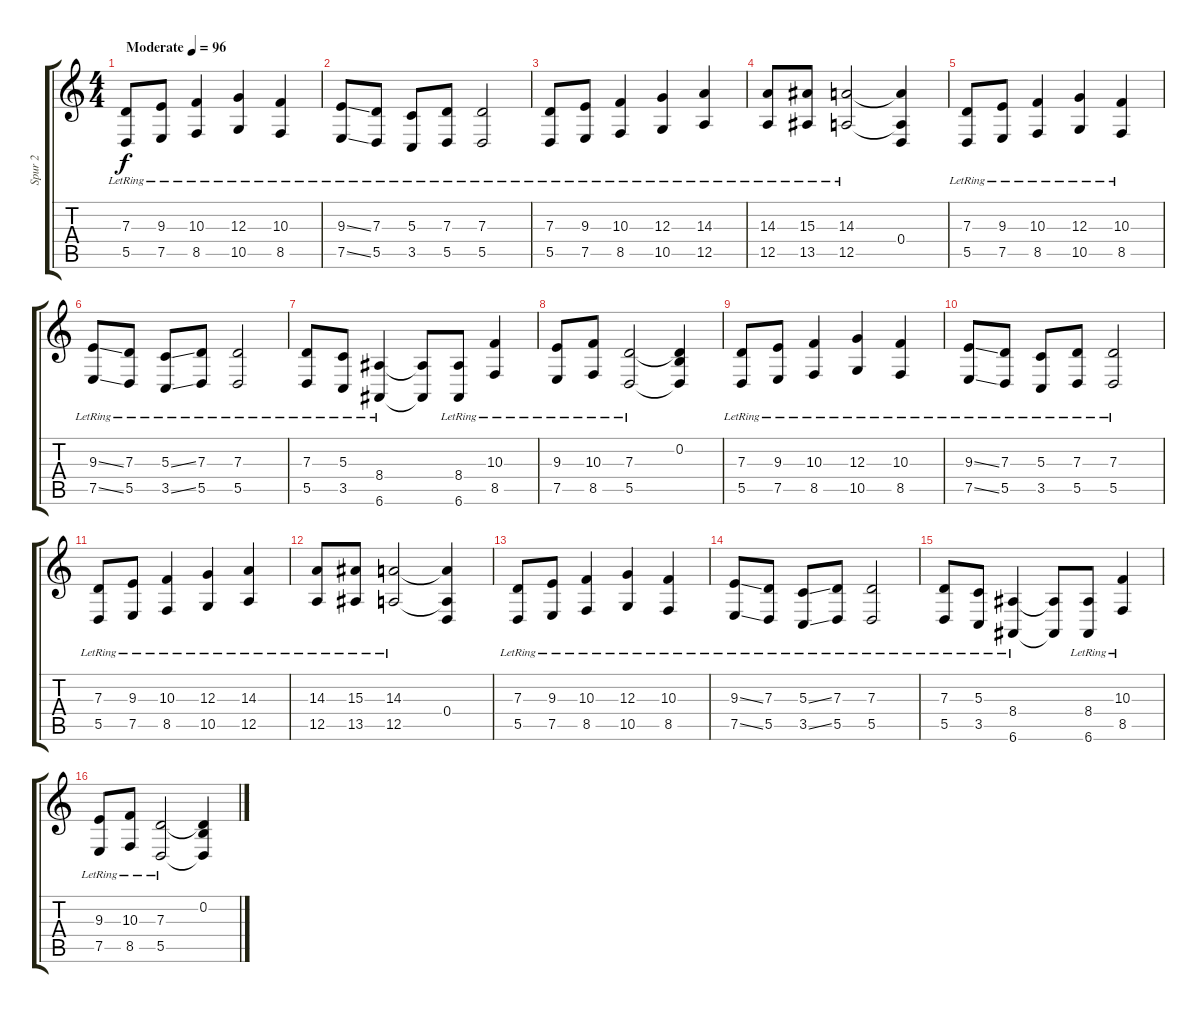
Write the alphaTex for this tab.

\track ("Spur 2" "Spur 2") {instrument stringensemble1}
\staff {score tabs}
\tuning (E4 B3 G3 D3 A2 E2) {hide}
\ts (4 4)
\tempo (96 "Moderate")
\clef g2
\ks c
(7.3{lr} 5.5{lr}).8{dy f instrument stringensemble1} (9.3{lr} 7.5{lr}).8 (10.3{lr} 8.5{lr}).4 (12.3{lr} 10.5{lr}).4 (10.3{lr} 8.5{lr}).4 |
(9.3{ss lr} 7.5{ss lr}).8 (7.3{lr} 5.5{lr}).8 (5.3{lr} 3.5{lr}).8 (7.3{lr} 5.5{lr}).8 (7.3{lr} 5.5{lr}).2 |
(7.3{lr} 5.5{lr}).8 (9.3{lr} 7.5{lr}).8 (10.3{lr} 8.5{lr}).4 (12.3{lr} 10.5{lr}).4 (14.3{lr} 12.5{lr}).4 |
(14.3{lr} 12.5{lr}).8 (15.3{lr} 13.5{lr}).8 (14.3{lr} 12.5{lr}).2 (14.3{t} 0.4 12.5{t}).4 |
(7.3{lr} 5.5{lr}).8 (9.3{lr} 7.5{lr}).8 (10.3{lr} 8.5{lr}).4 (12.3{lr} 10.5{lr}).4 (10.3{lr} 8.5{lr}).4 |
(9.3{ss lr} 7.5{ss lr}).8 (7.3{lr} 5.5{lr}).8 (5.3{ss lr} 3.5{ss lr}).8 (7.3{lr} 5.5{lr}).8 (7.3{lr} 5.5{lr}).2 |
(7.3{lr} 5.5{lr}).8 (5.3 3.5{lr}).8 (8.4{lr} 6.6{lr}).4 (8.4{t} 6.6{t}).8 (8.4{lr} 6.6).8 (10.3{lr} 8.5{lr}).4 |
(9.3{lr} 7.5{lr}).8 (10.3{lr} 8.5{lr}).8 (7.3{lr} 5.5{lr}).2 (0.2 7.3{t} 5.5{t}).4 |
(7.3{lr} 5.5{lr}).8 (9.3{lr} 7.5{lr}).8 (10.3{lr} 8.5{lr}).4 (12.3{lr} 10.5{lr}).4 (10.3{lr} 8.5{lr}).4 |
(9.3{ss lr} 7.5{ss lr}).8 (7.3{lr} 5.5{lr}).8 (5.3{lr} 3.5{lr}).8 (7.3{lr} 5.5{lr}).8 (7.3{lr} 5.5{lr}).2 |
(7.3{lr} 5.5{lr}).8 (9.3{lr} 7.5{lr}).8 (10.3{lr} 8.5{lr}).4 (12.3{lr} 10.5{lr}).4 (14.3{lr} 12.5{lr}).4 |
(14.3{lr} 12.5{lr}).8 (15.3{lr} 13.5{lr}).8 (14.3{lr} 12.5{lr}).2 (14.3{t} 0.4 12.5{t}).4 |
(7.3{lr} 5.5{lr}).8 (9.3{lr} 7.5{lr}).8 (10.3{lr} 8.5{lr}).4 (12.3{lr} 10.5{lr}).4 (10.3{lr} 8.5{lr}).4 |
(9.3{ss lr} 7.5{ss lr}).8 (7.3{lr} 5.5{lr}).8 (5.3{ss lr} 3.5{ss lr}).8 (7.3{lr} 5.5{lr}).8 (7.3{lr} 5.5{lr}).2 |
(7.3{lr} 5.5{lr}).8 (5.3 3.5{lr}).8 (8.4{lr} 6.6{lr}).4 (8.4{t} 6.6{t}).8 (8.4{lr} 6.6).8 (10.3{lr} 8.5{lr}).4 |
(9.3{lr} 7.5{lr}).8 (10.3{lr} 8.5{lr}).8 (7.3{lr} 5.5{lr}).2 (0.2 7.3{t} 5.5{t}).4
